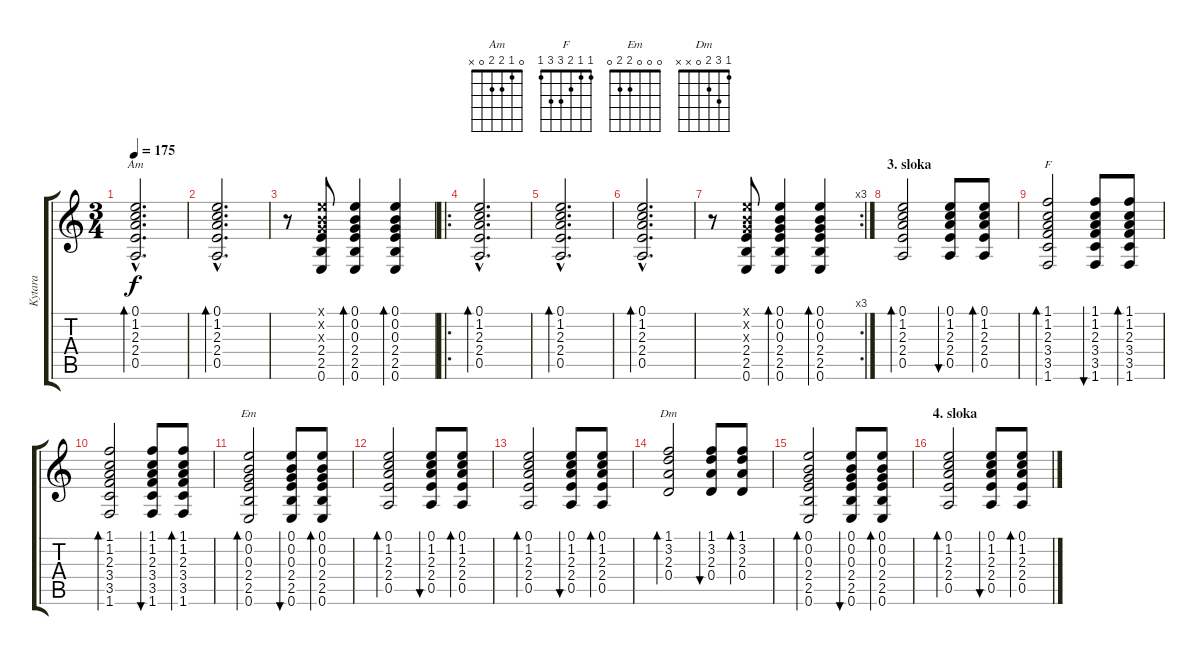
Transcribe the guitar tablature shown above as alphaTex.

\track ("Kytara" "Kytara") {instrument acousticguitarsteel}
\staff {score tabs}
\tuning (E4 B3 G3 D3 A2 E2) {hide}
\chord ("Am" 0 1 2 2 0 x)
\chord ("F" 1 1 2 3 3 1)
\chord ("Em" 0 0 0 2 2 0)
\chord ("Dm" 1 3 2 0 x x)
\ts (3 4)
\tempo 175
\clef g2
\ks c
(0.1{hac} 1.2{hac} 2.3{hac} 2.4{hac} 0.5{hac}).2{d bd 120 ch "Am" dy f} |
(0.1{hac} 1.2{hac} 2.3{hac} 2.4{hac} 0.5{hac}).2{d bd 120} |
r.8 (0.1{x} 0.2{x} 0.3{x} 2.4 2.5 0.6).8 (0.1 0.2 0.3 2.4 2.5 0.6).4{bd 120} (0.1 0.2 0.3 2.4 2.5 0.6).4{bd 120} |
\ro
(0.1{hac} 1.2{hac} 2.3{hac} 2.4{hac} 0.5{hac}).2{d bd 120} |
(0.1{hac} 1.2{hac} 2.3{hac} 2.4{hac} 0.5{hac}).2{d bd 120} |
(0.1{hac} 1.2{hac} 2.3{hac} 2.4{hac} 0.5{hac}).2{d bd 120} |
\rc 3
r.8 (0.1{x} 0.2{x} 0.3{x} 2.4 2.5 0.6).8 (0.1 0.2 0.3 2.4 2.5 0.6).4{bd 120} (0.1 0.2 0.3 2.4 2.5 0.6).4{bd 120} |
\section ("" "3. sloka")
(0.1 1.2 2.3 2.4 0.5).2{bd 60} (0.1 1.2 2.3 2.4 0.5).8{bu 60} (0.1 1.2 2.3 2.4 0.5).8{bd 60} |
(1.1 1.2 2.3 3.4 3.5 1.6).2{bd 60 ch "F"} (1.1 1.2 2.3 3.4 3.5 1.6).8{bu 60} (1.1 1.2 2.3 3.4 3.5 1.6).8{bd 60} |
(1.1 1.2 2.3 3.4 3.5 1.6).2{bd 60} (1.1 1.2 2.3 3.4 3.5 1.6).8{bu 60} (1.1 1.2 2.3 3.4 3.5 1.6).8{bd 60} |
(0.1 0.2 0.3 2.4 2.5 0.6).2{bd 60 ch "Em"} (0.1 0.2 0.3 2.4 2.5 0.6).8{bu 60} (0.1 0.2 0.3 2.4 2.5 0.6).8{bd 60} |
(0.1 1.2 2.3 2.4 0.5).2{bd 60} (0.1 1.2 2.3 2.4 0.5).8{bu 60} (0.1 1.2 2.3 2.4 0.5).8{bd 60} |
(0.1 1.2 2.3 2.4 0.5).2{bd 60} (0.1 1.2 2.3 2.4 0.5).8{bu 60} (0.1 1.2 2.3 2.4 0.5).8{bd 60} |
(1.1 3.2 2.3 0.4).2{bd 60 ch "Dm"} (1.1 3.2 2.3 0.4).8{bu 60} (1.1 3.2 2.3 0.4).8{bd 60} |
(0.1 0.2 0.3 2.4 2.5 0.6).2{bd 60} (0.1 0.2 0.3 2.4 2.5 0.6).8{bu 60} (0.1 0.2 0.3 2.4 2.5 0.6).8{bd 60} |
\section ("" "4. sloka")
(0.1 1.2 2.3 2.4 0.5).2{bd 60} (0.1 1.2 2.3 2.4 0.5).8{bu 60} (0.1 1.2 2.3 2.4 0.5).8{bd 60}
